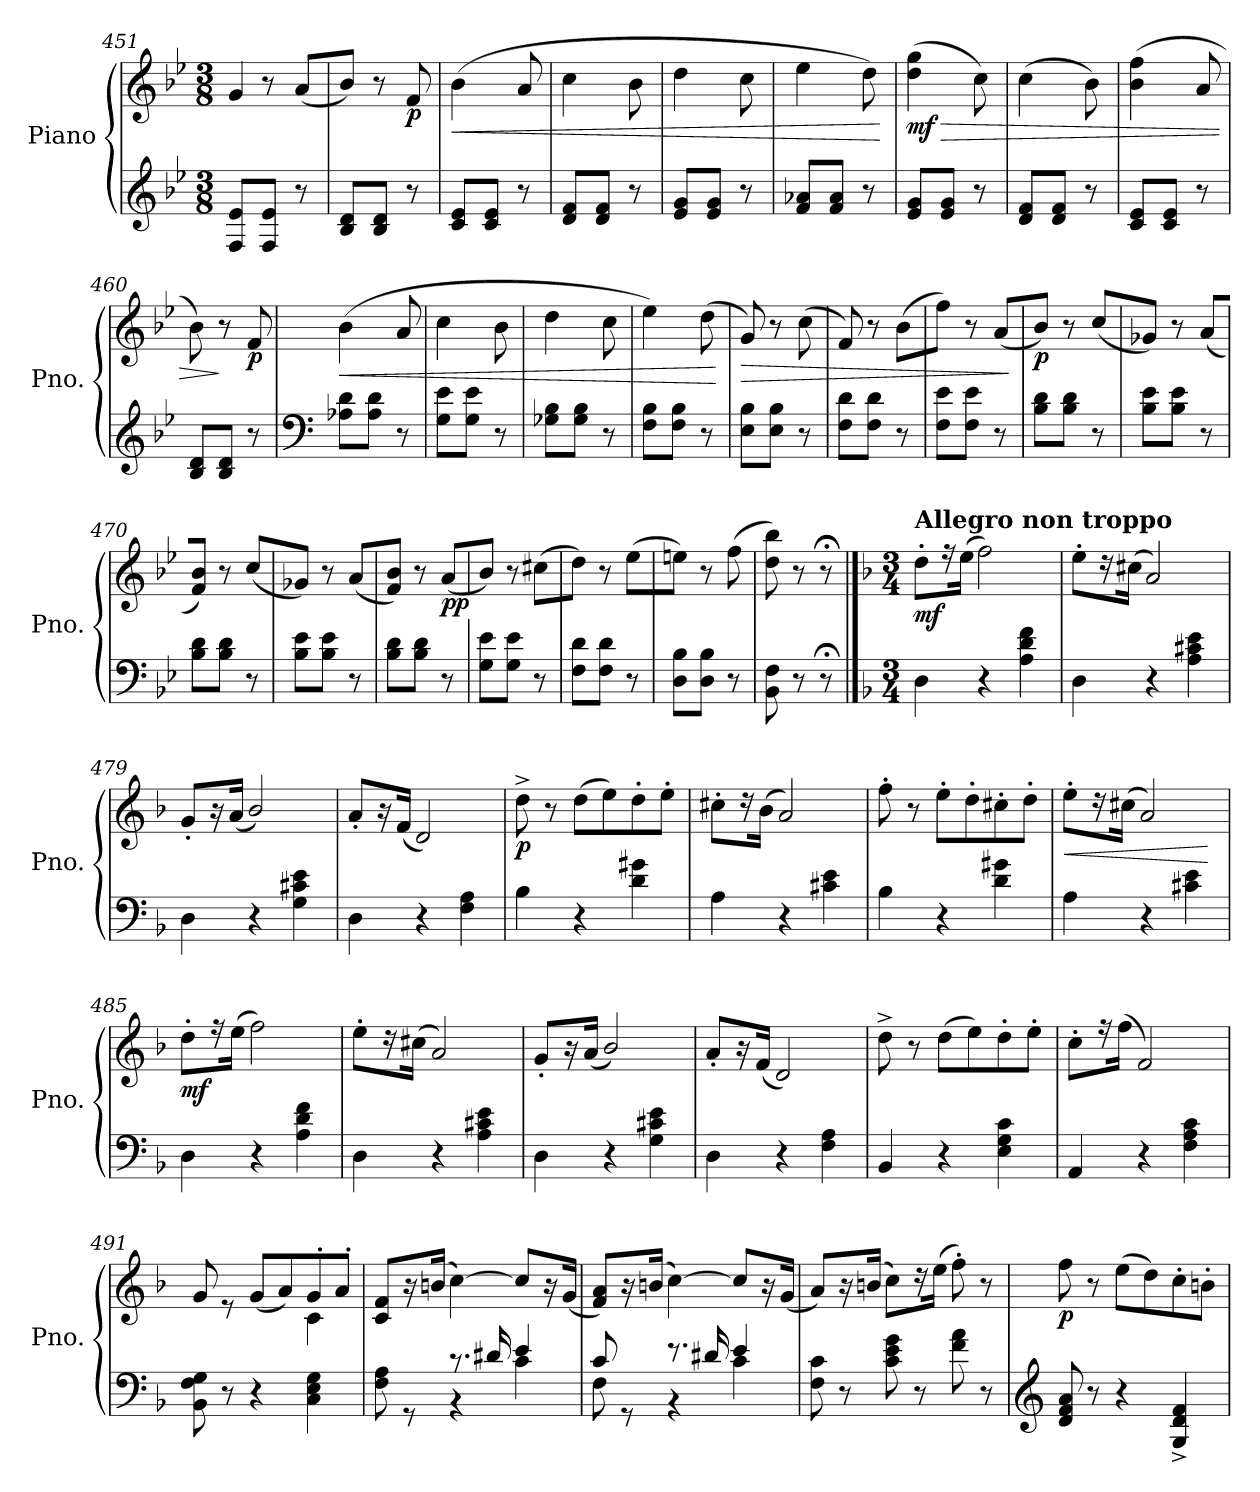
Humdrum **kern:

**kern	**kern	**dynam
*part1	*part1	*part1
*staff2	*staff1	*staff1/2
*I"Piano	*	*
*I'Pno.	*	*
*clefG2	*clefG2	*
*k[b-e-]	*k[b-e-]	*
*M3/8	*M3/8	*
=451	=451	=451
8F/ 8e-/L	8g/J	.
8F/ 8e-/J	8r	.
8r	(8a/L	.
=452	=452	=452
8B-/ 8d/L	8b-/J)	.
8B-/ 8d/J	8r	.
!	!	!LO:DY:b
8r	8f/	p
!!LO:LB:g=z
=453	=453	=453
!	!	!LO:HP:b
8c/ 8e-/L	(4b-\	<
8c/ 8e-/J	.	.
8r	8a/	.
=454	=454	=454
8d/ 8f/L	4cc\	.
8d/ 8f/J	.	.
8r	8b-\	.
=455	=455	=455
8e-/ 8g/L	4dd\	.
8e-/ 8g/J	.	.
8r	8cc\	.
=456	=456	=456
8f/ 8a-X/L	4ee-\	.
8f/ 8a-/J	.	.
8r	8dd\)	.
.	.	[
=457	=457	=457
!	!	!LO:HP:b
!	!	!LO:DY:n=1:b
8e-/ 8g/L	(4dd\ 4gg\	> mf
8e-/ 8g/J	.	.
8r	8cc\)	.
=458	=458	=458
8d/ 8f/L	(4cc\	.
8d/ 8f/J	.	.
8r	8b-\)	.
=459	=459	=459
8c/ 8e-/L	(4b-\ 4ff\	.
8c/ 8e-/J	.	.
8r	8a/	.
=460	=460	=460
8B-/ 8d/L	8b-\)	.
8B-/ 8d/J	8r	]
!	!	!LO:DY:b
8r	8f/	p
=461	=461	=461
*clefF4	*	*
!	!	!LO:HP:b
8A-X\ 8d\L	(4b-\	<
8A-\ 8d\J	.	.
8r	8a/	.
=462	=462	=462
8G\ 8e-\L	4cc\	.
8G\ 8e-\J	.	.
8r	8b-\	.
=463	=463	=463
8G-X\ 8B-\L	4dd\	.
8G-\ 8B-\J	.	.
8r	8cc\	.
=464	=464	=464
8F\ 8B-\L	4ee-\)	.
8F\ 8B-\J	.	.
8r	(8dd\	.
.	.	[
=465	=465	=465
!	!	!LO:HP:b
8E-\ 8B-\L	8g/)	>
8E-\ 8B-\J	8r	.
8r	(8cc\	.
!!LO:LB:g=z
=466	=466	=466
8F\ 8d\L	8f/)	.
8F\ 8d\J	8r	.
8r	(8b-\L	.
=467	=467	=467
8F\ 8e-\L	8ff\J)	.
8F\ 8e-\J	8r	.
8r	(8a/L	.
.	.	]
=468	=468	=468
!	!	!LO:DY:b
8B-\ 8d\L	8b-/J)	p
8B-\ 8d\J	8r	.
8r	(8cc/L	.
=469	=469	=469
8B-\ 8e-\L	8g-X/J)	.
8B-\ 8e-\J	8r	.
8r	(8a/L	.
=470	=470	=470
8B-\ 8d\L	8f/ 8b-/J)	.
8B-\ 8d\J	8r	.
8r	(8cc/L	.
=471	=471	=471
8B-\ 8e-\L	8g-X/J)	.
8B-\ 8e-\J	8r	.
8r	(8a/L	.
=472	=472	=472
8B-\ 8d\L	8f/ 8b-/J)	.
8B-\ 8d\J	8r	.
!	!	!LO:DY:b
8r	(8a/L	pp
=473	=473	=473
8G\ 8e-\L	8b-/J)	.
8G\ 8e-\J	8r	.
8r	(8cc#X\L	.
=474	=474	=474
8F\ 8d\L	8dd\J)	.
8F\ 8d\J	8r	.
8r	(8ee-\L	.
=475	=475	=475
8D\ 8B-\L	8een\J)	.
8D\ 8B-\J	8r	.
8r	(8ff\	.
=476	=476	=476
8BB-\ 8F\	8dd\ 8bb-\)	.
8r	8r	.
8r;<	8r;<	.
!!LO:PB:g=z
==477	==477	==477
*k[b-]	*k[b-]	*
*M3/4	*M3/4	*
!	!LO:TX:a:B:t=Allegro non troppo	!
!	!	!LO:DY:b
4D\	8dd'\L	mf
.	16rff	.
.	(16ee\Jk	.
4r	2ff\)	.
4A\ 4d\ 4f\	.	.
=478	=478	=478
4D\	8ee'\L	.
.	16rdd	.
.	(16cc#X\Jk	.
4r	2a/)	.
4A\ 4c#X\ 4e\	.	.
=479	=479	=479
4D\	8g'/L	.
.	16r	.
.	(16a/Jk	.
4r	2b-/)	.
4G\ 4c#X\ 4e\	.	.
=480	=480	=480
4D\	8a'/L	.
.	16r	.
.	(16f/Jk	.
4r	2d/)	.
4F\ 4A\	.	.
=481	=481	=481
!	!	!LO:DY:b
4B-\	8dd^\	p
.	8r	.
4r	(8dd\L	.
.	8ee\)	.
4d\ 4g#X\	8dd'\	.
.	8ee'\J	.
=482	=482	=482
4A\	8cc#X'\L	.
.	16rdd	.
.	(16b-\Jk	.
4r	2a/)	.
4c#X\ 4e\	.	.
=483	=483	=483
4B-\	8ff'\	.
.	8r	.
4r	8ee'\L	.
.	8dd'\	.
4d\ 4g#X\	8cc#X'\	.
.	8dd'\J	.
!!LO:LB:g=z
=484	=484	=484
!	!	!LO:HP:b
4A\	8ee'\L	<
.	16rdd	.
.	(16cc#X\Jk	.
4r	2a/)	.
4c#X\ 4e\	.	.
.	.	[
=485	=485	=485
!	!	!LO:DY:b
4D\	8dd'\L	mf
.	16rff	.
.	(16ee\Jk	.
4r	2ff\)	.
4A\ 4d\ 4f\	.	.
=486	=486	=486
4D\	8ee'\L	.
.	16rdd	.
.	(16cc#X\Jk	.
4r	2a/)	.
4A\ 4c#X\ 4e\	.	.
=487	=487	=487
4D\	8g'/L	.
.	16r	.
.	(16a/Jk	.
4r	2b-/)	.
4G\ 4c#X\ 4e\	.	.
=488	=488	=488
4D\	8a'/L	.
.	16r	.
.	(16f/Jk	.
4r	2d/)	.
4F\ 4A\	.	.
=489	=489	=489
4BB-/	8dd^\	.
.	8r	.
4r	(8dd\L	.
.	8ee\)	.
4E\ 4G\ 4c\	8dd'\	.
.	8ee'\J	.
=490	=490	=490
4AA/	8cc'\L	.
.	16rff	.
.	(16ff\Jk	.
4r	2f/)	.
4F\ 4A\ 4c\	.	.
!!LO:LB:g=z
=491	=491	=491
*	*^	*
8BB-\ 8F\ 8G\	8g/	2ryy	.
8r	8re	.	.
4r	(8g/L	.	.
.	8a/)	.	.
4C\ 4E\ 4G\	8g'/	4c\	.
.	8a'/J	.	.
*	*v	*v	*
=492	=492	=492
*^	*	*
8F\ 8A\	4ryy	8c/ 8f/L	.
8rGG	.	16r	.
.	.	(>16bn/Jk	.
8.r	4r	[4cc\)	.
16d#X/	.	.	.
4e/	4c\	8cc/L]	.
.	.	16r	.
.	.	(16g/Jk	.
=493	=493	=493	=493
8c/	8F\	8f/ 8a/L)	.
8rGG	8ryy	16r	.
.	.	(>16bn/Jk	.
8.r	4r	[4cc\)	.
16d#X/	.	.	.
4e/	4c\	8cc/L]	.
.	.	16r	.
.	.	(16g/Jk	.
*v	*v	*	*
=494	=494	=494
8F\ 8c\	8a/L)	.
8r	16r	.
.	(16bn/Jk	.
8c\ 8e\ 8g\	8cc\L)	.
8r	16rdd	.
.	(16ee\Jk	.
8f\ 8a\	8ff'\)	.
8r	8r	.
=495	=495	=495
*clefG2	*	*
!	!	!LO:DY:b
8d/ 8f/ 8a/	8ff\	p
8r	8r	.
4r	(8ee\L	.
.	8dd\)	.
4G/^ 4d/^ 4f/^	8cc'\	.
.	8bn'\J	.
=	=	=
*-	*-	*-
